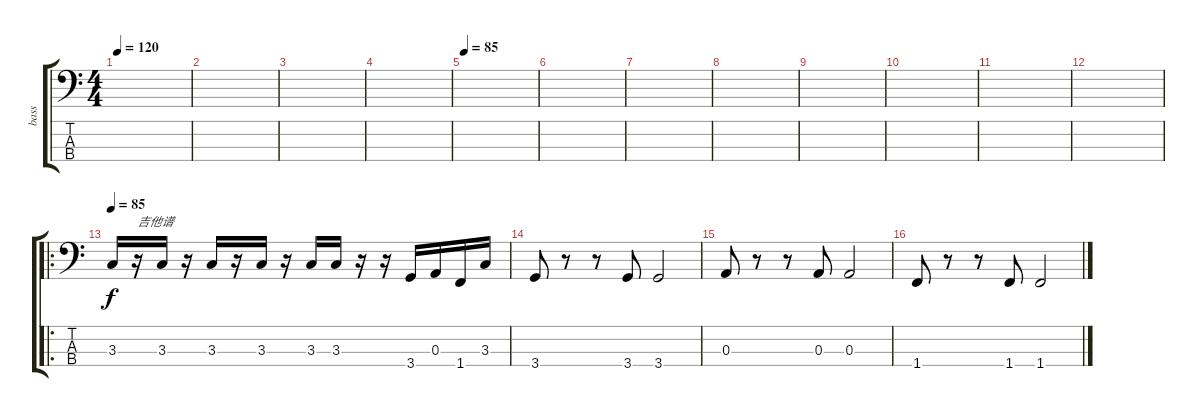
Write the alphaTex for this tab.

\track ("bass" "bass") {instrument electricbassfinger}
\staff {score tabs}
\tuning (G2 D2 A1 E1) {hide}
\ts (4 4)
\tempo 120
\tempo 85
\tempo 120
\clef f4
\ks c
|
|
|
|
\tempo 85
|
|
|
|
|
|
|
|
\ro
\tempo 85
3.3.16 r.16{txt "吉他谱"} 3.3.16 r.16 3.3.16 r.16 3.3.16 r.16 3.3.16 3.3.16 r.16 r.16 3.4.16 0.3.16 1.4.16 3.3.16 |
3.4.8 r.8 r.8 3.4.8 3.4.2 |
0.3.8 r.8 r.8 0.3.8 0.3.2 |
1.4.8 r.8 r.8 1.4.8 1.4.2
